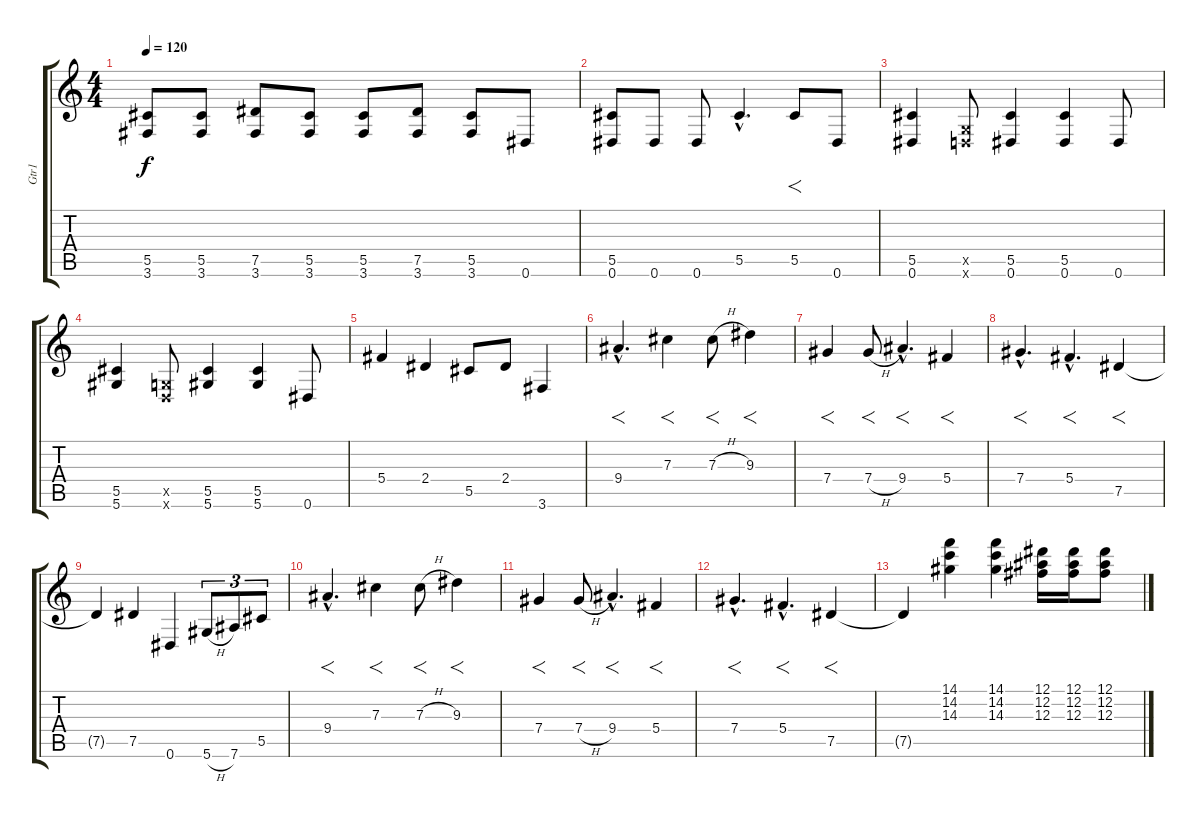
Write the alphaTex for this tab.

\track ("Gtr1" "Gtr1") {instrument overdrivenguitar}
\staff {score tabs}
\tuning (Eb4 Bb3 Gb3 Db3 Ab2 Eb2) {hide}
\ts (4 4)
\tempo 120
\clef g2
\ks c
(5.5 3.6).8{dy f} (5.5 3.6).8 (7.5 3.6).8 (5.5 3.6).8 (5.5 3.6).8 (7.5 3.6).8 (5.5 3.6).8 0.6.8 |
(5.5 0.6).8 0.6.8 0.6.8 5.5{hac}.4{d} 5.5.8{f} 0.6.8 |
(5.5 0.6).4 (-1.5{x} -1.6{x}).8 (5.5 0.6).4 (5.5 0.6).4 0.6.8 |
(5.5 5.6).4 (-1.5{x} -1.6{x}).8 (5.5 5.6).4 (5.5 5.6).4 0.6.8 |
5.4.4 2.4.4 5.5.8 2.4.8 3.6.4 |
9.4{hac}.4{f d} 7.3.4{f} 7.3{h}.8{f} 9.3.4{f} |
7.4.4{f} 7.4{h}.8{f} 9.4{hac}.4{f d} 5.4.4{f} |
7.4{hac}.4{f d} 5.4{hac}.4{f d} 7.5.4{f} |
7.5{t}.4 7.5.4 0.6.4 5.6{h}.8{tu (3 2)} 7.6.8{tu (3 2)} 5.5.8{tu (3 2)} |
9.4{hac}.4{f d} 7.3.4{f} 7.3{h}.8{f} 9.3.4{f} |
7.4.4{f} 7.4{h}.8{f} 9.4{hac}.4{f d} 5.4.4{f} |
7.4{hac}.4{f d} 5.4{hac}.4{f d} 7.5.4{f} |
7.5{t}.4 (14.1 14.2 14.3).4 (14.1 14.2 14.3).4 (12.1 12.2 12.3).16 (12.1 12.2 12.3).16 (12.1 12.2 12.3).8
